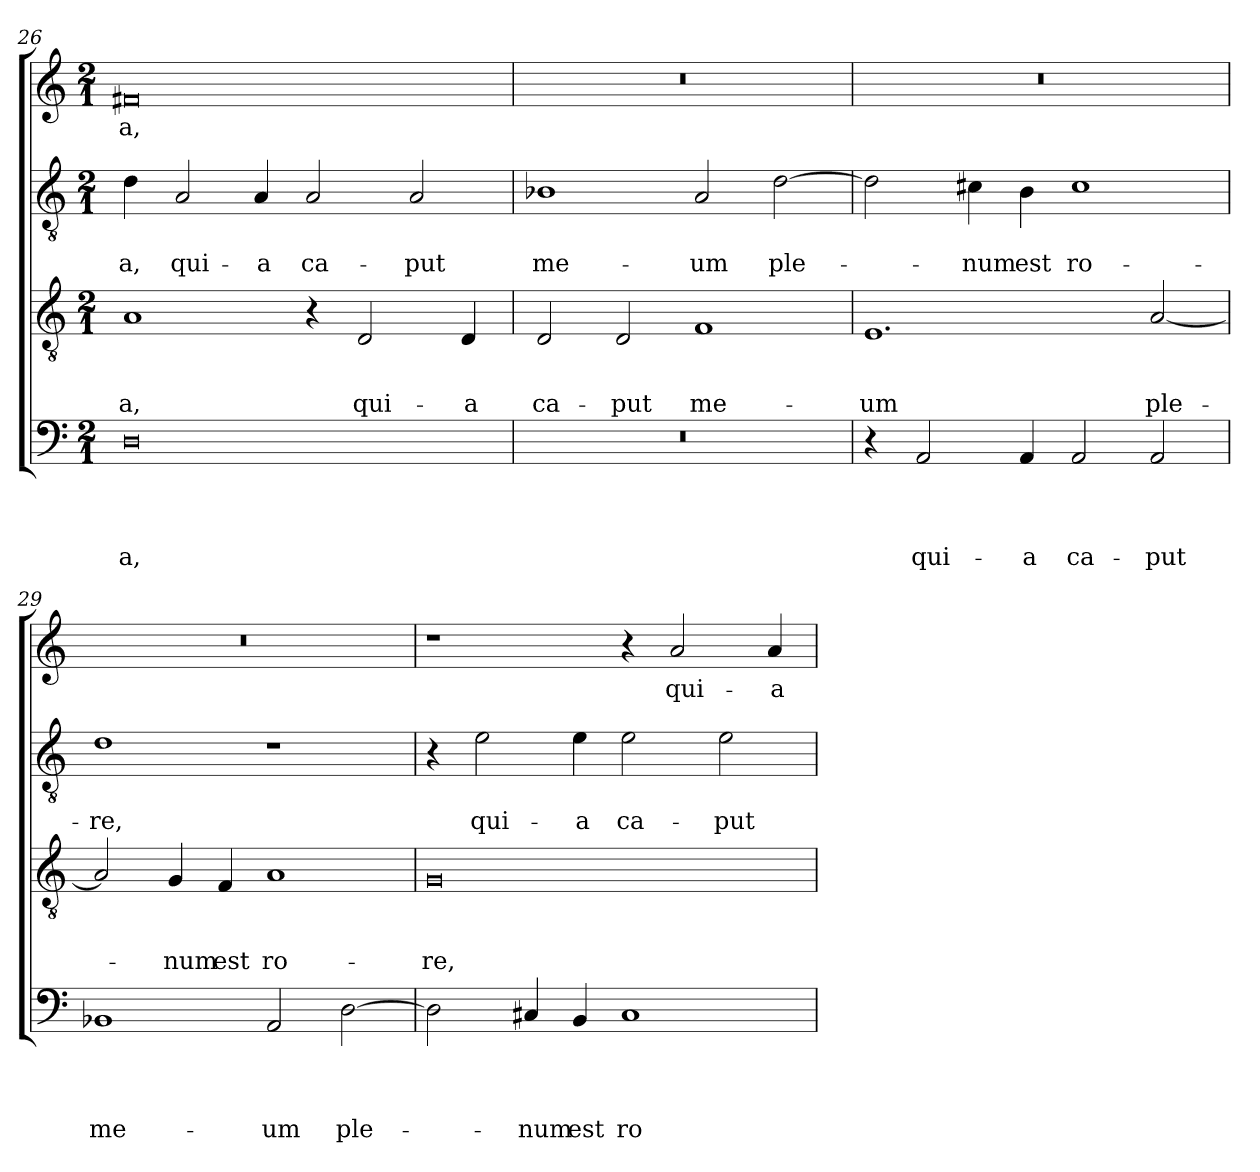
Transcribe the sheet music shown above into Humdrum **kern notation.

**kern	**text	**text	**text	**text	**kern	**text	**text	**text	**kern	**text	**text	**kern	**text
*part4	*part4	*part4	*part4	*part4	*part3	*part3	*part3	*part3	*part2	*part2	*part2	*part1	*part1
*staff4	*staff4	*staff4	*staff4	*staff4	*staff3	*staff3	*staff3	*staff3	*staff2	*staff2	*staff2	*staff1	*staff1
!!LO:PB:g=z
*clefF4	*	*	*	*	*clefGv2	*	*	*	*clefGv2	*	*	*clefG2	*
*k[]	*	*	*	*	*k[]	*	*	*	*k[]	*	*	*k[]	*
*C:	*	*	*	*	*C:	*	*	*	*C:	*	*	*C:	*
*M2/1	*	*	*	*	*M2/1	*	*	*	*M2/1	*	*	*M2/1	*
=26	=26	=26	=26	=26	=26	=26	=26	=26	=26	=26	=26	=26	=26
!	!	!	!	!LO:LY:b	!	!	!	!LO:LY:b	!	!	!LO:LY:b	!	!LO:LY:b
0D	.	.	.	-a,	1A	.	.	-a,	4d\	.	-a,	0f#X	-a,
!	!	!	!	!	!	!	!	!	!	!	!LO:LY:b	!	!
.	.	.	.	.	.	.	.	.	2A/	.	qui-	.	.
!	!	!	!	!	!	!	!	!	!	!	!LO:LY:b	!	!
.	.	.	.	.	.	.	.	.	4A/	.	-a	.	.
!	!	!	!	!	!	!	!	!	!	!	!LO:LY:b	!	!
.	.	.	.	.	4r	.	.	.	2A/	.	ca-	.	.
!	!	!	!	!	!	!	!	!LO:LY:b	!	!	!	!	!
.	.	.	.	.	2D/	.	.	qui-	.	.	.	.	.
!	!	!	!	!	!	!	!	!	!	!	!LO:LY:b	!	!
.	.	.	.	.	.	.	.	.	2A/	.	-put	.	.
!	!	!	!	!	!	!	!	!LO:LY:b	!	!	!	!	!
.	.	.	.	.	4D/	.	.	-a	.	.	.	.	.
=27	=27	=27	=27	=27	=27	=27	=27	=27	=27	=27	=27	=27	=27
!	!	!	!	!	!	!	!	!LO:LY:b	!	!	!LO:LY:b	!	!
0r	.	.	.	.	2D/	.	.	ca-	1B-X	.	me-	0r	.
!	!	!	!	!	!	!	!	!LO:LY:b	!	!	!	!	!
.	.	.	.	.	2D/	.	.	-put	.	.	.	.	.
!	!	!	!	!	!	!	!	!LO:LY:b	!	!	!LO:LY:b	!	!
.	.	.	.	.	1F	.	.	me-	2A/	.	-um	.	.
!	!	!	!	!	!	!	!	!	!	!	!LO:LY:b	!	!
.	.	.	.	.	.	.	.	.	[2d\	.	ple-	.	.
=28	=28	=28	=28	=28	=28	=28	=28	=28	=28	=28	=28	=28	=28
!	!	!	!	!	!	!	!	!LO:LY:b	!	!	!	!	!
4r	.	.	.	.	1.E	.	.	-um	2d\]	.	.	0r	.
!	!	!	!	!LO:LY:b	!	!	!	!	!	!	!	!	!
2AA/	.	.	.	qui-	.	.	.	.	.	.	.	.	.
!	!	!	!	!	!	!	!	!	!	!	!LO:LY:b	!	!
.	.	.	.	.	.	.	.	.	4c#X\	.	-num	.	.
!	!	!	!	!LO:LY:b	!	!	!	!	!	!	!LO:LY:b	!	!
4AA/	.	.	.	-a	.	.	.	.	4B\	.	est	.	.
!	!	!	!	!LO:LY:b	!	!	!	!	!	!	!LO:LY:b	!	!
2AA/	.	.	.	ca-	.	.	.	.	1c#	.	ro-	.	.
!	!	!	!	!LO:LY:b	!	!	!	!LO:LY:b	!	!	!	!	!
2AA/	.	.	.	-put	[2A/	.	.	ple-	.	.	.	.	.
=29	=29	=29	=29	=29	=29	=29	=29	=29	=29	=29	=29	=29	=29
!	!	!	!	!LO:LY:b	!	!	!	!	!	!	!LO:LY:b	!	!
1BB-X	.	.	.	me-	2A/]	.	.	.	1d	.	-re,	0r	.
!	!	!	!	!	!	!	!	!LO:LY:b	!	!	!	!	!
.	.	.	.	.	4G/	.	.	-num	.	.	.	.	.
!	!	!	!	!	!	!	!	!LO:LY:b	!	!	!	!	!
.	.	.	.	.	4F/	.	.	est	.	.	.	.	.
!	!	!	!	!LO:LY:b	!	!	!	!LO:LY:b	!	!	!	!	!
2AA/	.	.	.	-um	1A	.	.	ro-	1r	.	.	.	.
!	!	!	!	!LO:LY:b	!	!	!	!	!	!	!	!	!
[2D\	.	.	.	ple-	.	.	.	.	.	.	.	.	.
=30	=30	=30	=30	=30	=30	=30	=30	=30	=30	=30	=30	=30	=30
!	!	!	!	!	!	!	!	!LO:LY:b	!	!	!	!	!
2D\]	.	.	.	.	0G	.	.	-re,	4r	.	.	1r	.
!	!	!	!	!	!	!	!	!	!	!	!LO:LY:b	!	!
.	.	.	.	.	.	.	.	.	2e\	.	qui-	.	.
!	!	!	!	!LO:LY:b	!	!	!	!	!	!	!	!	!
4C#X/	.	.	.	-num	.	.	.	.	.	.	.	.	.
!	!	!	!	!LO:LY:b	!	!	!	!	!	!	!LO:LY:b	!	!
4BB/	.	.	.	est	.	.	.	.	4e\	.	-a	.	.
!	!	!	!	!LO:LY:b	!	!	!	!	!	!	!LO:LY:b	!	!
1C#	.	.	.	ro-	.	.	.	.	2e\	.	ca-	4r	.
!	!	!	!	!	!	!	!	!	!	!	!	!	!LO:LY:b
.	.	.	.	.	.	.	.	.	.	.	.	2a/	qui-
!	!	!	!	!	!	!	!	!	!	!	!LO:LY:b	!	!
.	.	.	.	.	.	.	.	.	2e\	.	-put	.	.
!	!	!	!	!	!	!	!	!	!	!	!	!	!LO:LY:b
.	.	.	.	.	.	.	.	.	.	.	.	4a/	-a
=	=	=	=	=	=	=	=	=	=	=	=	=	=
*-	*-	*-	*-	*-	*-	*-	*-	*-	*-	*-	*-	*-	*-
